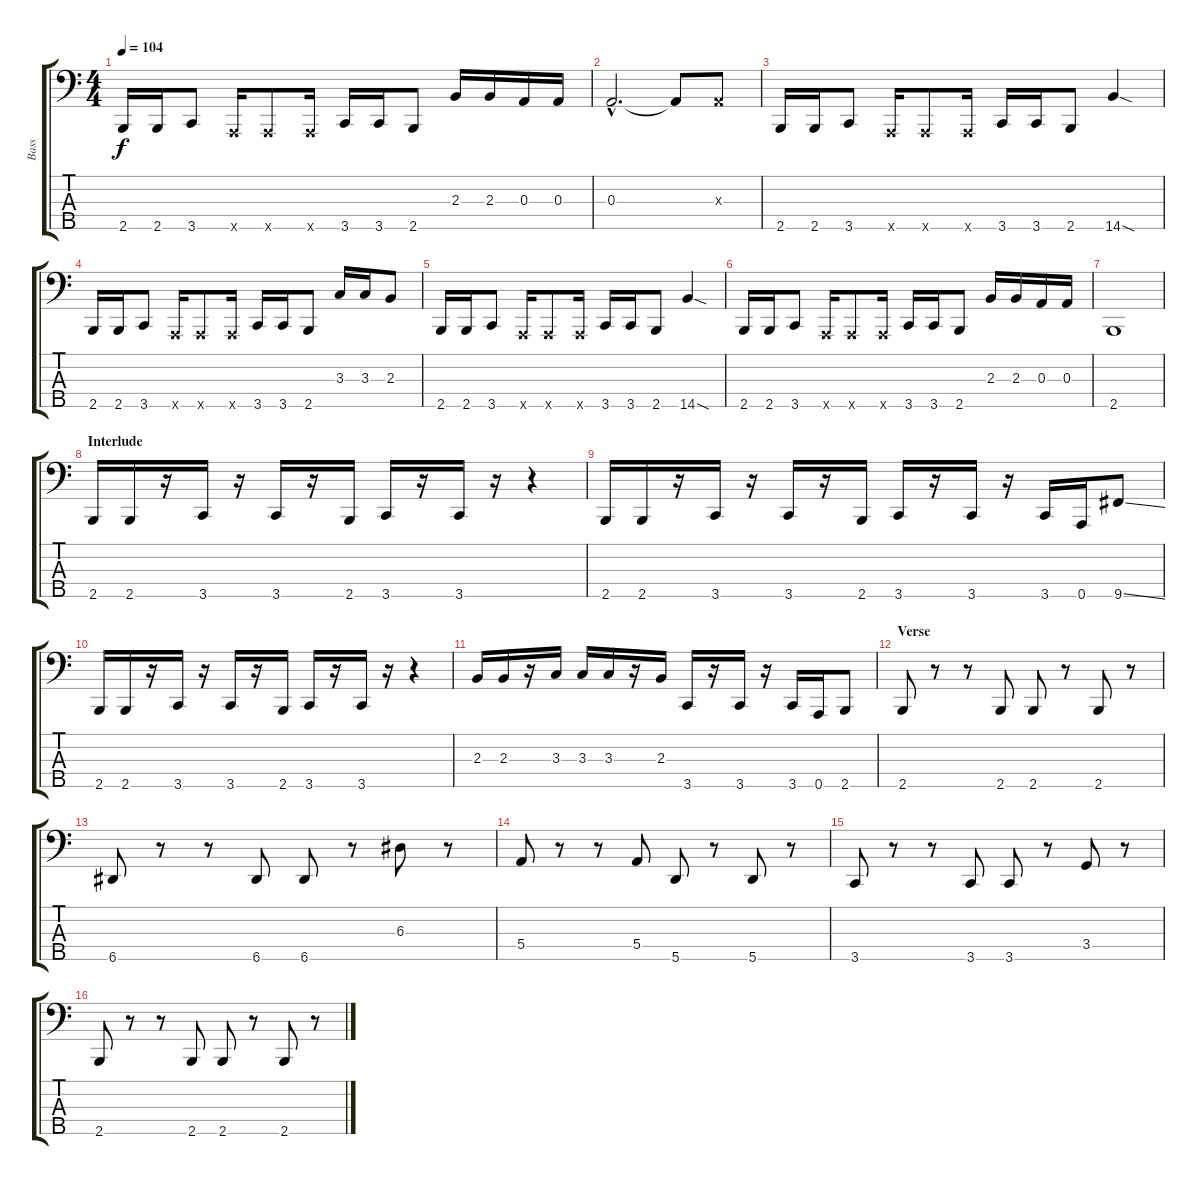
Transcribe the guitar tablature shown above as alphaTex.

\track ("Bass" "Bass") {instrument slapbass1}
\staff {score tabs}
\tuning (G2 D2 A1 E1 A0) {hide}
\ts (4 4)
\tempo 104
\clef f4
\ks c
2.5.16{dy f} 2.5.16 3.5.8 0.5{x}.16 0.5{x}.8 0.5{x}.16 3.5.16 3.5.16 2.5.8 2.3.16 2.3.16 0.3.16 0.3.16 |
0.3{hac}.2{d} 0.3{t}.8 0.3{x}.8 |
2.5.16 2.5.16 3.5.8 0.5{x}.16 0.5{x}.8 0.5{x}.16 3.5.16 3.5.16 2.5.8 14.5{sod}.4 |
2.5.16 2.5.16 3.5.8 0.5{x}.16 0.5{x}.8 0.5{x}.16 3.5.16 3.5.16 2.5.8 3.3.16 3.3.16 2.3.8 |
2.5.16 2.5.16 3.5.8 0.5{x}.16 0.5{x}.8 0.5{x}.16 3.5.16 3.5.16 2.5.8 14.5{sod}.4 |
2.5.16 2.5.16 3.5.8 0.5{x}.16 0.5{x}.8 0.5{x}.16 3.5.16 3.5.16 2.5.8 2.3.16 2.3.16 0.3.16 0.3.16 |
2.5.1 |
\section ("" "Interlude")
2.5.16 2.5.16 r.16 3.5.16 r.16 3.5.16 r.16 2.5.16 3.5.16 r.16 3.5.16 r.16 r.4 |
2.5.16 2.5.16 r.16 3.5.16 r.16 3.5.16 r.16 2.5.16 3.5.16 r.16 3.5.16 r.16 3.5.16 0.5.16 9.5{ss}.8 |
2.5.16 2.5.16 r.16 3.5.16 r.16 3.5.16 r.16 2.5.16 3.5.16 r.16 3.5.16 r.16 r.4 |
2.3.16 2.3.16 r.16 3.3.16 3.3.16 3.3.16 r.16 2.3.16 3.5.16 r.16 3.5.16 r.16 3.5.16 0.5.16 2.5.8 |
\section ("" "Verse")
2.5.8{instrument electricbassfinger} r.8 r.8 2.5.8 2.5.8 r.8 2.5.8 r.8 |
6.5.8 r.8 r.8 6.5.8 6.5.8 r.8 6.3.8 r.8 |
5.4.8 r.8 r.8 5.4.8 5.5.8 r.8 5.5.8 r.8 |
3.5.8 r.8 r.8 3.5.8 3.5.8 r.8 3.4.8 r.8 |
2.5.8 r.8 r.8 2.5.8 2.5.8 r.8 2.5.8 r.8
